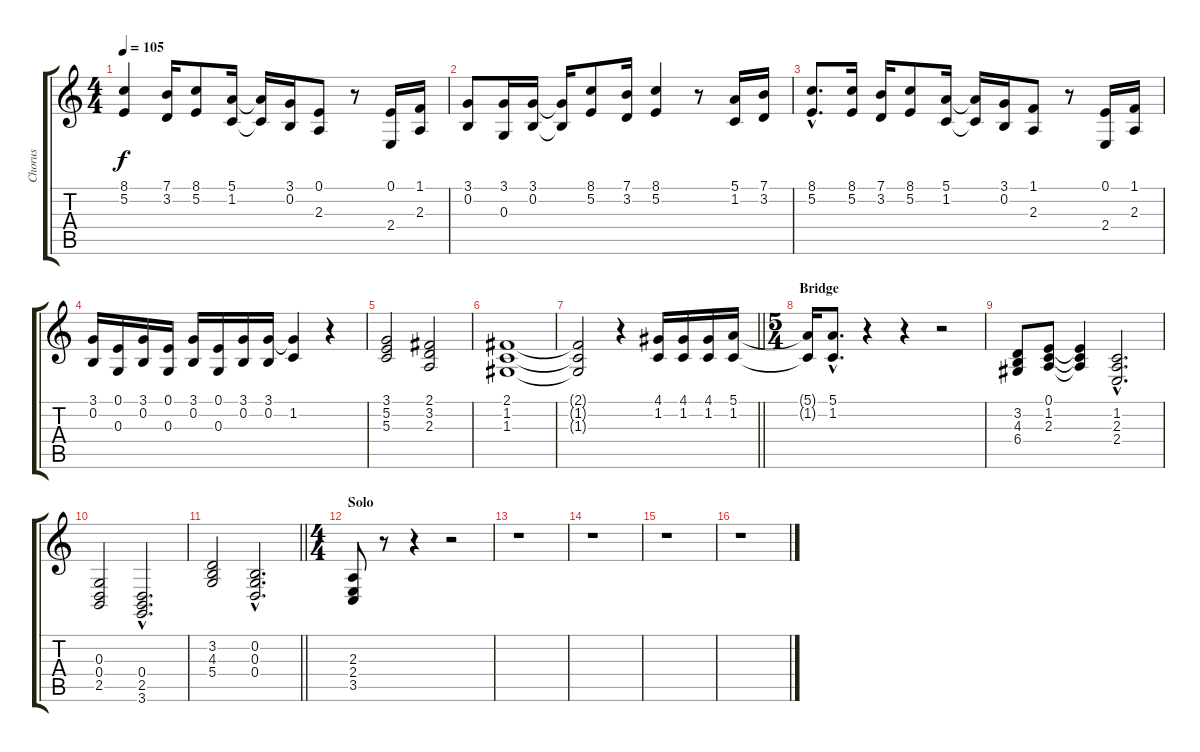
\track ("Chorus" "Chorus") {instrument sopranosax}
\staff {score tabs}
\tuning (E4 B3 G3 D3 A2 E2) {hide}
\ts (4 4)
\tempo 105
\clef g2
\ks aminor
(8.1 5.2).4{dy f} (7.1 3.2).16 (8.1 5.2).8 (5.1 1.2).16 (5.1{t} 1.2{t}).16 (3.1 0.2).16 (0.1 2.3).8 r.8 (0.1 2.4).16 (1.1 2.3).16 |
(3.1 0.2).8 (3.1 0.3).16 (3.1 0.2).16 (3.1{t} 0.2{t}).16 (8.1 5.2).8 (7.1 3.2).16 (8.1 5.2).4 r.8 (5.1 1.2).16 (7.1 3.2).16 |
(8.1{hac} 5.2{hac}).8{d} (8.1 5.2).16 (7.1 3.2).16 (8.1 5.2).8 (5.1 1.2).16 (5.1{t} 1.2{t}).16 (3.1 0.2).16 (1.1 2.3).8 r.8 (0.1 2.4).16 (1.1 2.3).16 |
(3.1 0.2).16 (0.1 0.3).16 (3.1 0.2).16 (0.1 0.3).16 (3.1 0.2).16 (0.1 0.3).16 (3.1 0.2).16 (3.1 0.2).16 (3.1{t} 1.2).4 r.4 |
(3.1 5.2 5.3).2 (2.1 3.2 2.3).2 |
(2.1 1.2 1.3).1 |
\barLineRight lightlight
(2.1{t} 1.2{t} 1.3{t}).2 r.4 (4.1 1.2).16 (4.1 1.2).16 (4.1 1.2).16 (5.1 1.2).16 |
\ts (5 4)
\section ("" "Bridge")
(5.1{t} 1.2{t}).16 (5.1{hac} 1.2{hac}).8{d} r.4 r.4 r.2 |
(3.2 4.3 6.4).8 (0.1 1.2 2.3).8 (0.1{t} 1.2{t} 2.3{t}).4 (1.2{hac} 2.3{hac} 2.4{hac}).2{d} |
(0.3 0.4 2.5).2 (0.4{hac} 2.5{hac} 3.6{hac}).2{d} |
\barLineRight lightlight
(3.2 4.3 5.4).2 (0.2{hac} 0.3{hac} 0.4{hac}).2{d} |
\ts (4 4)
\section ("" "Solo")
(2.3 2.4 3.5).8 r.8 r.4 r.2 |
r.1 |
r.1 |
r.1 |
r.1
